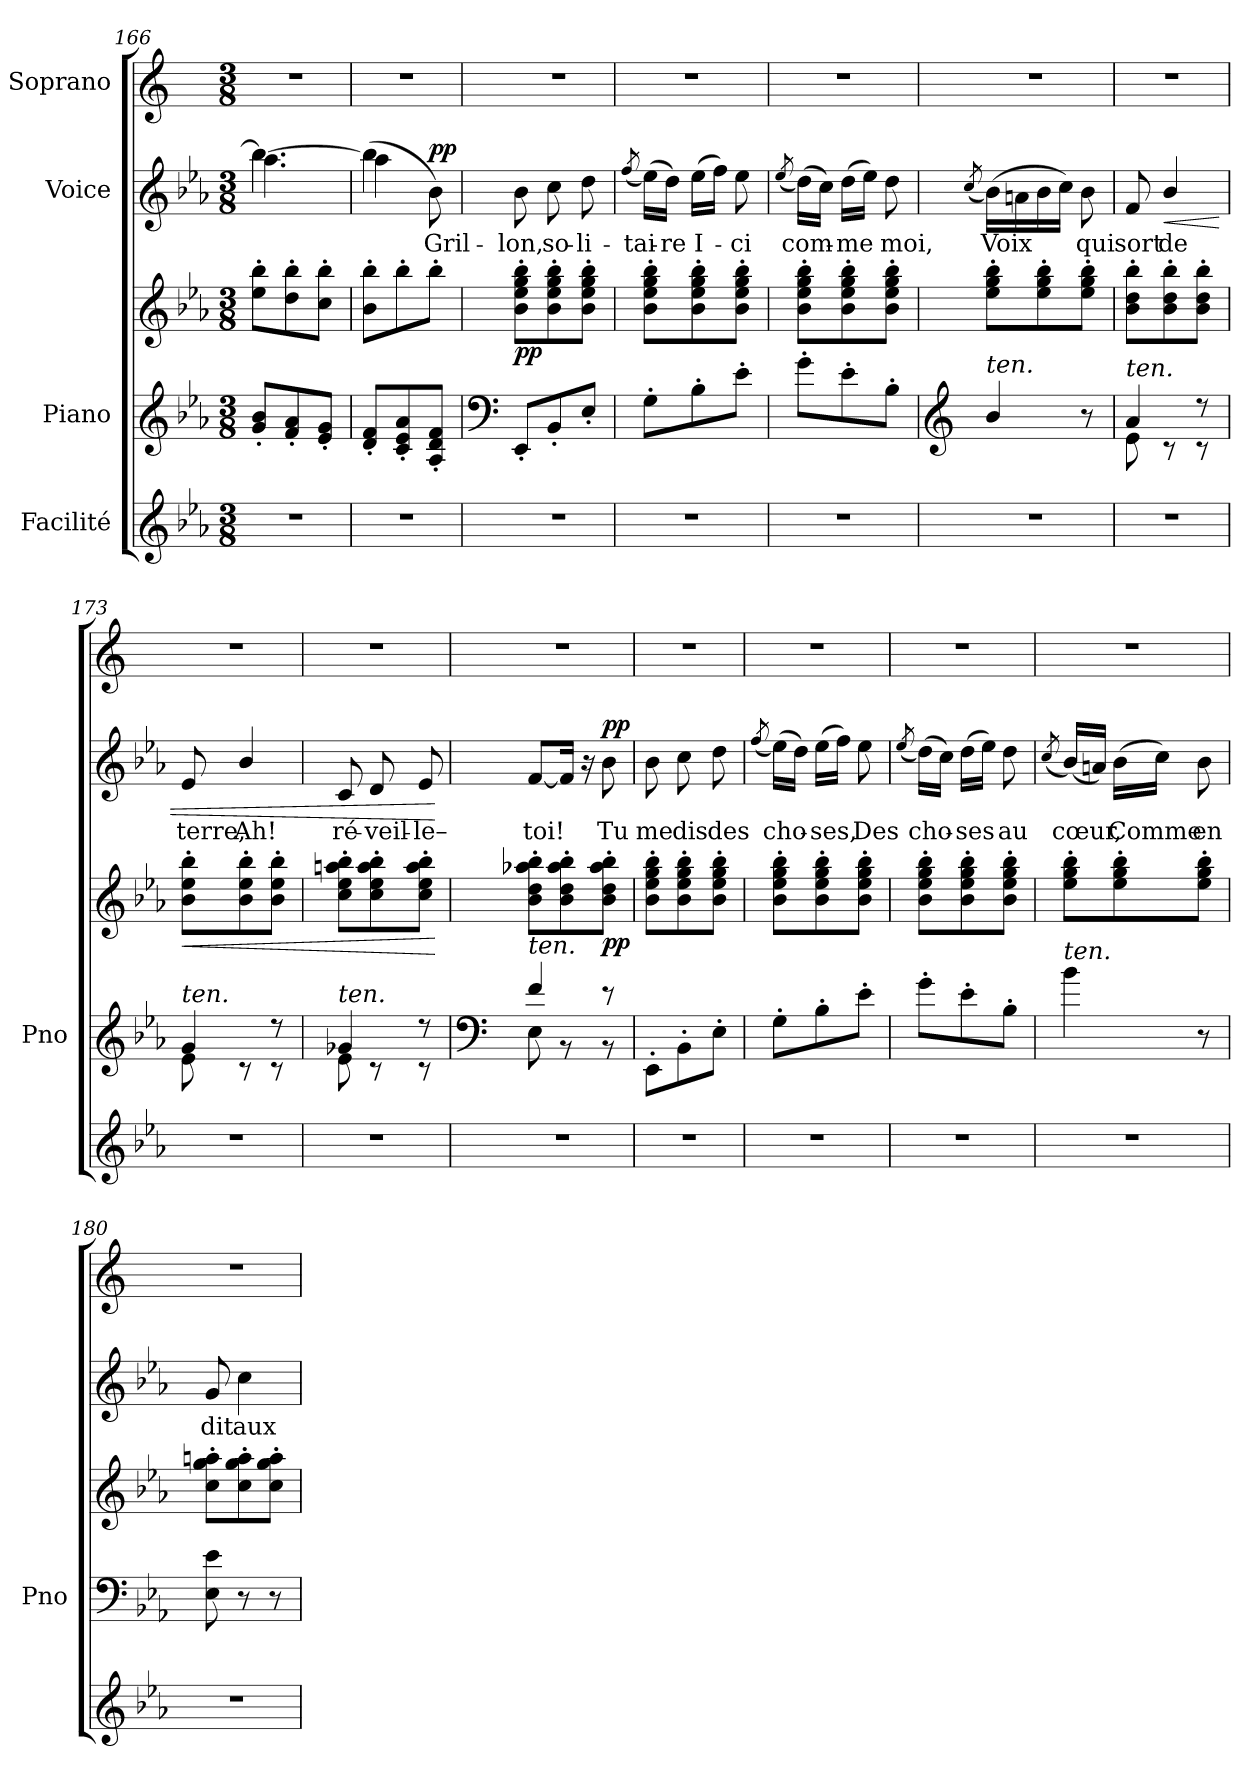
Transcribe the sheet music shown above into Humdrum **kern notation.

**kern	**kern	**kern	**dynam	**kern	**text	**dynam	**kern
*part4	*part3	*part3	*part3	*part2	*part2	*part2	*part1
*staff5	*staff4	*staff3	*staff3/4	*staff2	*staff2	*staff2	*staff1
*I"Facilité	*I"Piano	*	*	*I"Voice	*	*	*I"Soprano
*	*I'Pno	*	*	*	*	*	*
*clefG2	*clefG2	*clefG2	*	*clefG2	*	*	*clefG2
*k[b-e-a-]	*k[b-e-a-]	*k[b-e-a-]	*	*k[b-e-a-]	*	*	*k[]
*M3/8	*M3/8	*M3/8	*	*M3/8	*	*	*M3/8
=166	=166	=166	=166	=166	=166	=166	=166
*	*	*	*	*^	*	*	*
4.r	8g/' 8b-/'L	8ee-\' 8bb-\'L	.	4.bb-\_	4.aa-\	.	.	4.r
.	8f/' 8a-/'	8dd\' 8bb-\'	.	.	.	.	.	.
.	8e-/' 8g/'J	8cc\' 8bb-\'J	.	.	.	.	.	.
=167	=167	=167	=167	=167	=167	=167	=167	=167
4.r	8d/' 8f/'L	8b-\' 8bb-\'L	.	(4bb-\]	4aa-\	.	.	4.r
.	8c/' 8e-/' 8a-/'	8bb-'\	.	.	.	.	.	.
!	!	!	!	!	!	!	!LO:DY:b	!
.	8A-/' 8d/' 8f/'J	8bb-'\J	.	8b-\)	8ryy	Gril-	pp	.
*	*	*	*	*v	*v	*	*	*
=168	=168	=168	=168	=168	=168	=168	=168
*	*clefF4	*	*	*	*	*	*
*	*	*	*	*^	*	*	*
!	!	!	!LO:DY:b	!	!	!	!	!
*	*	*	*	*v	*v	*	*	*
4.r	8EE-'/L	8b-\' 8ee-\' 8gg\' 8bb-\'L	pp	8b-\	-lon,	.	4.r
.	8BB-'/	8b-\' 8ee-\' 8gg\' 8bb-\'	.	8cc\	so-	.	.
.	8E-'/J	8b-\' 8ee-\' 8gg\' 8bb-\'J	.	8dd\	-li-	.	.
=169	=169	=169	=169	=169	=169	=169	=169
.	.	.	.	(8qff/	.	.	.
4.r	8G'\L	8b-\' 8ee-\' 8gg\' 8bb-\'L	.	(16ee-\LL)	-tai-	.	4.r
.	.	.	.	16dd\JJ)	-re	.	.
.	8B-'\	8b-\' 8ee-\' 8gg\' 8bb-\'	.	(16ee-\LL	I-	.	.
.	.	.	.	16ff\JJ)	.	.	.
.	8e-'\J	8b-\' 8ee-\' 8gg\' 8bb-\'J	.	8ee-\	-ci	.	.
=170	=170	=170	=170	=170	=170	=170	=170
.	.	.	.	(8qee-/	.	.	.
4.r	8g'\L	8b-\' 8ee-\' 8gg\' 8bb-\'L	.	(16dd\LL)	com-	.	4.r
.	.	.	.	16cc\JJ)	.	.	.
.	8e-'\	8b-\' 8ee-\' 8gg\' 8bb-\'	.	(16dd\LL	-me	.	.
.	.	.	.	16ee-\JJ)	.	.	.
.	8B-'\J	8b-\' 8ee-\' 8gg\' 8bb-\'J	.	8dd\	moi,	.	.
=171	=171	=171	=171	=171	=171	=171	=171
*	*clefG2	*	*	*	*	*	*
.	.	.	.	(8qcc/	.	.	.
!	!LO:TX:i:t=ten.	!	!	!	!	!	!
4.r	4b-/	8ee-\' 8gg\' 8bb-\'L	.	(16b-\LL)	Voix	.	4.r
.	.	.	.	16an\	.	.	.
.	.	8ee-\' 8gg\' 8bb-\'	.	16b-\	.	.	.
.	.	.	.	16cc\JJ)	.	.	.
.	8r	8ee-\' 8gg\' 8bb-\'J	.	8b-\	qui	.	.
=172	=172	=172	=172	=172	=172	=172	=172
*	*^	*	*	*	*	*	*
!	!LO:TX:i:t=ten.	!	!	!	!	!	!	!
4.r	4a-/	8e-\	8b-\' 8dd\' 8bb-\'L	.	8f/	sort	.	4.r
!	!	!	!	!	!	!	!LO:HP:b	!
.	.	8r	8b-\' 8dd\' 8bb-\'	.	4b-/	de	<	.
.	8r	8r	8b-\' 8dd\' 8bb-\'J	.	.	.	.	.
=173	=173	=173	=173	=173	=173	=173	=173	=173
!	!LO:TX:i:t=ten.	!	!	!	!	!	!	!
!	!	!	!	!LO:HP:b	!	!	!	!
4.r	4g/	8e-\	8b-\' 8ee-\' 8bb-\'L	<	8e-/	terre,	.	4.r
.	.	8r	8b-\' 8ee-\' 8bb-\'	.	4b-/	Ah!	.	.
.	8r	8r	8b-\' 8ee-\' 8bb-\'J	.	.	.	.	.
=174	=174	=174	=174	=174	=174	=174	=174	=174
!	!LO:TX:i:t=ten.	!	!	!	!	!	!	!
4.r	4g-X/	8e-\	8cc\' 8ee-\' 8aan\' 8bb-\'L	.	8c/	ré-	.	4.r
.	.	8r	8cc\' 8ee-\' 8aa\' 8bb-\'	.	8d/	-veil-	.	.
.	8r	8r	8cc\' 8ee-\' 8aa\' 8bb-\'J	.	8e-/	-le–	.	.
*	*v	*v	*	*	*	*	*	*
.	.	.	[	.	.	[	.
=175	=175	=175	=175	=175	=175	=175	=175
*	*clefF4	*	*	*	*	*	*
*	*^	*	*	*	*	*	*
!	!LO:TX:i:t=ten.	!	!	!	!	!	!	!
4.r	4f/	8E-\	8b-\' 8dd\' 8aa-X\' 8bb-\'L	.	[8f/L	toi!	.	4.r
.	.	8r	8b-\' 8dd\' 8aa-\' 8bb-\'	.	16f/Jk]	.	.	.
.	.	.	.	.	16r	.	.	.
!	!	!	!	!LO:DY:b	!	!	!LO:DY:b	!
.	8r	8r	8b-\' 8dd\' 8aa-\' 8bb-\'J	pp	8b-\	Tu	pp	.
*	*v	*v	*	*	*	*	*	*
=176	=176	=176	=176	=176	=176	=176	=176
4.r	8EE-'>\L	8b-\' 8ee-\' 8gg\' 8bb-\'L	.	8b-\	me	.	4.r
.	8BB-'>\	8b-\' 8ee-\' 8gg\' 8bb-\'	.	8cc\	dis	.	.
.	8E-'>\J	8b-\' 8ee-\' 8gg\' 8bb-\'J	.	8dd\	des	.	.
=177	=177	=177	=177	=177	=177	=177	=177
.	.	.	.	(8qff/	.	.	.
4.r	8G'\L	8b-\' 8ee-\' 8gg\' 8bb-\'L	.	(16ee-\LL)	cho-	.	4.r
.	.	.	.	16dd\JJ)	.	.	.
.	8B-'\	8b-\' 8ee-\' 8gg\' 8bb-\'	.	(16ee-\LL	-ses,	.	.
.	.	.	.	16ff\JJ)	.	.	.
.	8e-'\J	8b-\' 8ee-\' 8gg\' 8bb-\'J	.	8ee-\	Des	.	.
=178	=178	=178	=178	=178	=178	=178	=178
.	.	.	.	(8qee-/	.	.	.
4.r	8g'\L	8b-\' 8ee-\' 8gg\' 8bb-\'L	.	(16dd\LL)	cho-	.	4.r
.	.	.	.	16cc\JJ)	.	.	.
.	8e-'\	8b-\' 8ee-\' 8gg\' 8bb-\'	.	(16dd\LL	-ses	.	.
.	.	.	.	16ee-\JJ)	.	.	.
.	8B-'\J	8b-\' 8ee-\' 8gg\' 8bb-\'J	.	8dd\	au	.	.
=179	=179	=179	=179	=179	=179	=179	=179
.	.	.	.	(8qcc/	.	.	.
!	!LO:TX:i:t=ten.	!	!	!	!	!	!
4.r	4b-\	8ee-\' 8gg\' 8bb-\'L	.	(16b-/LL)	cœur,	.	4.r
.	.	.	.	16an/JJ)	.	.	.
.	.	8ee-\' 8gg\' 8bb-\'	.	(16b-\LL	Comme	.	.
.	.	.	.	16cc\JJ)	.	.	.
.	8r	8ee-\' 8gg\' 8bb-\'J	.	8b-\	en	.	.
=180	=180	=180	=180	=180	=180	=180	=180
4.r	8E-\ 8e-\	8cc\' 8gg\' 8aan\'L	.	8g/	dit	.	4.r
.	8r	8cc\' 8gg\' 8aa\'	.	4cc\	aux	.	.
.	8r	8cc\' 8gg\' 8aa\'J	.	.	.	.	.
=	=	=	=	=	=	=	=
*-	*-	*-	*-	*-	*-	*-	*-
